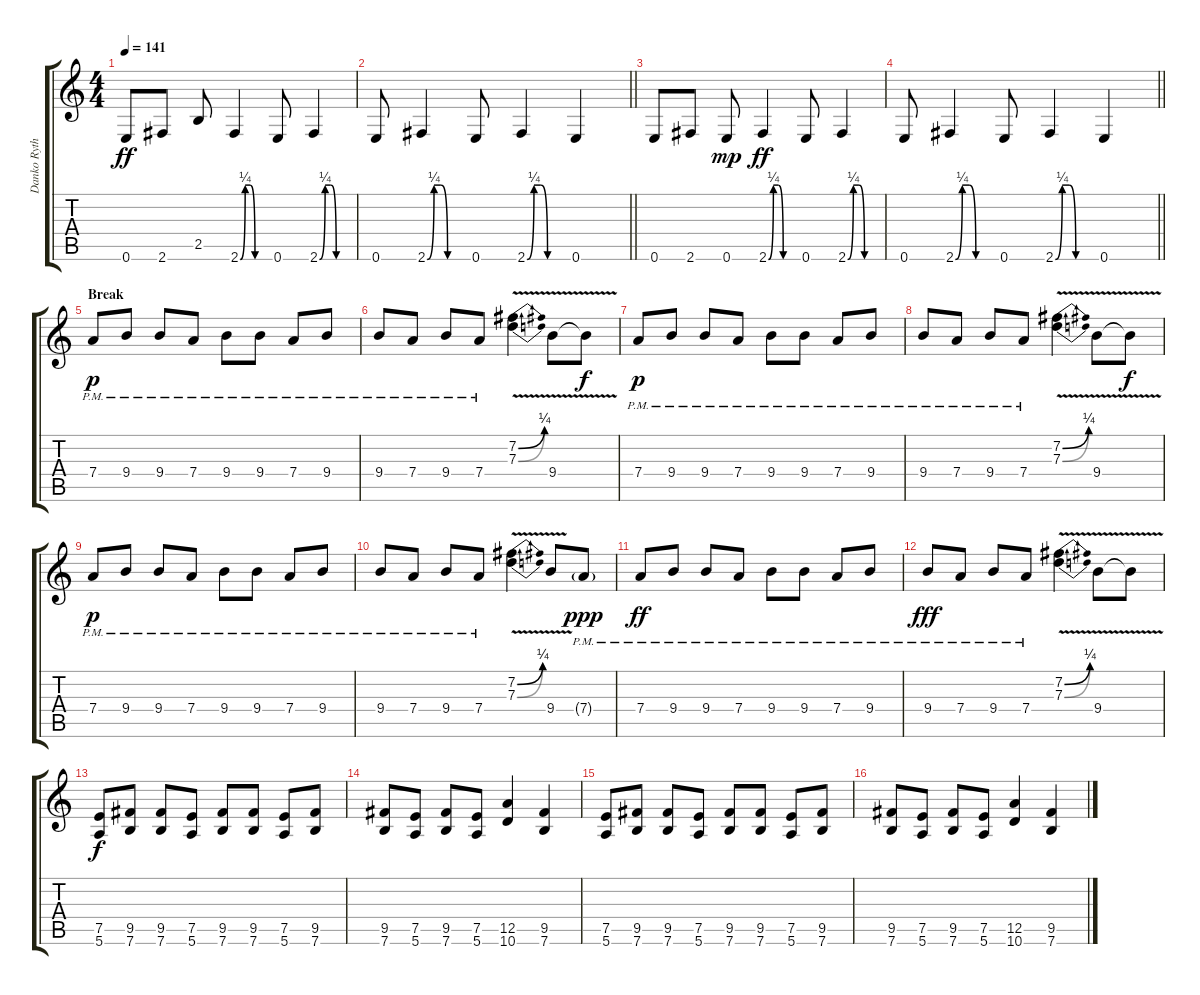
\track ("Danko Rythm Guitar" "Danko Ryth") {instrument overdrivenguitar}
\staff {score tabs}
\tuning (E4 B3 G3 D3 A2 E2) {hide}
\ts (4 4)
\tempo 141
\clef g2
\ks c
0.6.8{dy ff} 2.6.8 2.5.8 2.6{be (custom 0 0 10 1 20 1 30 0 60 0)}.4 0.6.8 2.6{be (custom 0 0 10 1 20 1 30 0 60 0)}.4 |
\barLineRight lightlight
0.6.8 2.6{be (custom 0 0 10 1 20 1 30 0 60 0)}.4 0.6.8 2.6{be (custom 0 0 10 1 20 1 30 0 60 0)}.4 0.6.4 |
0.6.8 2.6.8 0.6.8{dy mp} 2.6{be (custom 0 0 10 1 20 1 30 0 60 0)}.4{dy ff} 0.6.8 2.6{be (custom 0 0 10 1 20 1 30 0 60 0)}.4 |
\barLineRight lightlight
0.6.8 2.6{be (custom 0 0 10 1 20 1 30 0 60 0)}.4 0.6.8 2.6{be (custom 0 0 10 1 20 1 30 0 60 0)}.4 0.6.4 |
\section ("" "Break")
7.4{pm}.8{dy p volume 5} 9.4{pm}.8 9.4{pm}.8 7.4{pm}.8 9.4{pm}.8 9.4{pm}.8 7.4{pm}.8 9.4{pm}.8 |
9.4{pm}.8 7.4{pm}.8 9.4{pm}.8 7.4{pm}.8 (7.2{be (bend 0 0 60 1) v} 7.3{be (bend 0 0 60 1) v}).4 9.4{v}.8 9.4{t}.8{dy f} |
7.4{pm}.8{dy p} 9.4{pm}.8 9.4{pm}.8 7.4{pm}.8 9.4{pm}.8 9.4{pm}.8 7.4{pm}.8 9.4{pm}.8 |
9.4{pm}.8 7.4{pm}.8 9.4{pm}.8 7.4{pm}.8 (7.2{be (bend 0 0 60 1) v} 7.3{be (bend 0 0 60 1) v}).4 9.4{v}.8 9.4{t}.8{dy f} |
7.4{pm}.8{dy p} 9.4{pm}.8 9.4{pm}.8 7.4{pm}.8 9.4{pm}.8 9.4{pm}.8 7.4{pm}.8 9.4{pm}.8 |
9.4{pm}.8 7.4{pm}.8 9.4{pm}.8 7.4{pm}.8 (7.2{be (bend 0 0 60 1) v} 7.3{be (bend 0 0 60 1) v}).4 9.4{v}.8 7.4{g pm}.8{dy ppp} |
7.4{pm}.8{dy ff} 9.4{pm}.8 9.4{pm}.8 7.4{pm}.8 9.4{pm}.8 9.4{pm}.8 7.4{pm}.8 9.4{pm}.8 |
9.4{pm}.8{dy fff} 7.4{pm}.8 9.4{pm}.8 7.4{pm}.8 (7.2{be (bend 0 0 60 1) v} 7.3{be (bend 0 0 60 1) v}).4 9.4{v}.8 9.4{t}.8 |
(7.5 5.6).8{dy f volume 11} (9.5 7.6).8 (9.5 7.6).8 (7.5 5.6).8 (9.5 7.6).8 (9.5 7.6).8 (7.5 5.6).8 (9.5 7.6).8 |
(9.5 7.6).8 (7.5 5.6).8 (9.5 7.6).8 (7.5 5.6).8 (12.5 10.6).4 (9.5 7.6).4 |
(7.5 5.6).8 (9.5 7.6).8 (9.5 7.6).8 (7.5 5.6).8 (9.5 7.6).8 (9.5 7.6).8 (7.5 5.6).8 (9.5 7.6).8 |
(9.5 7.6).8 (7.5 5.6).8 (9.5 7.6).8 (7.5 5.6).8 (12.5 10.6).4 (9.5 7.6).4
